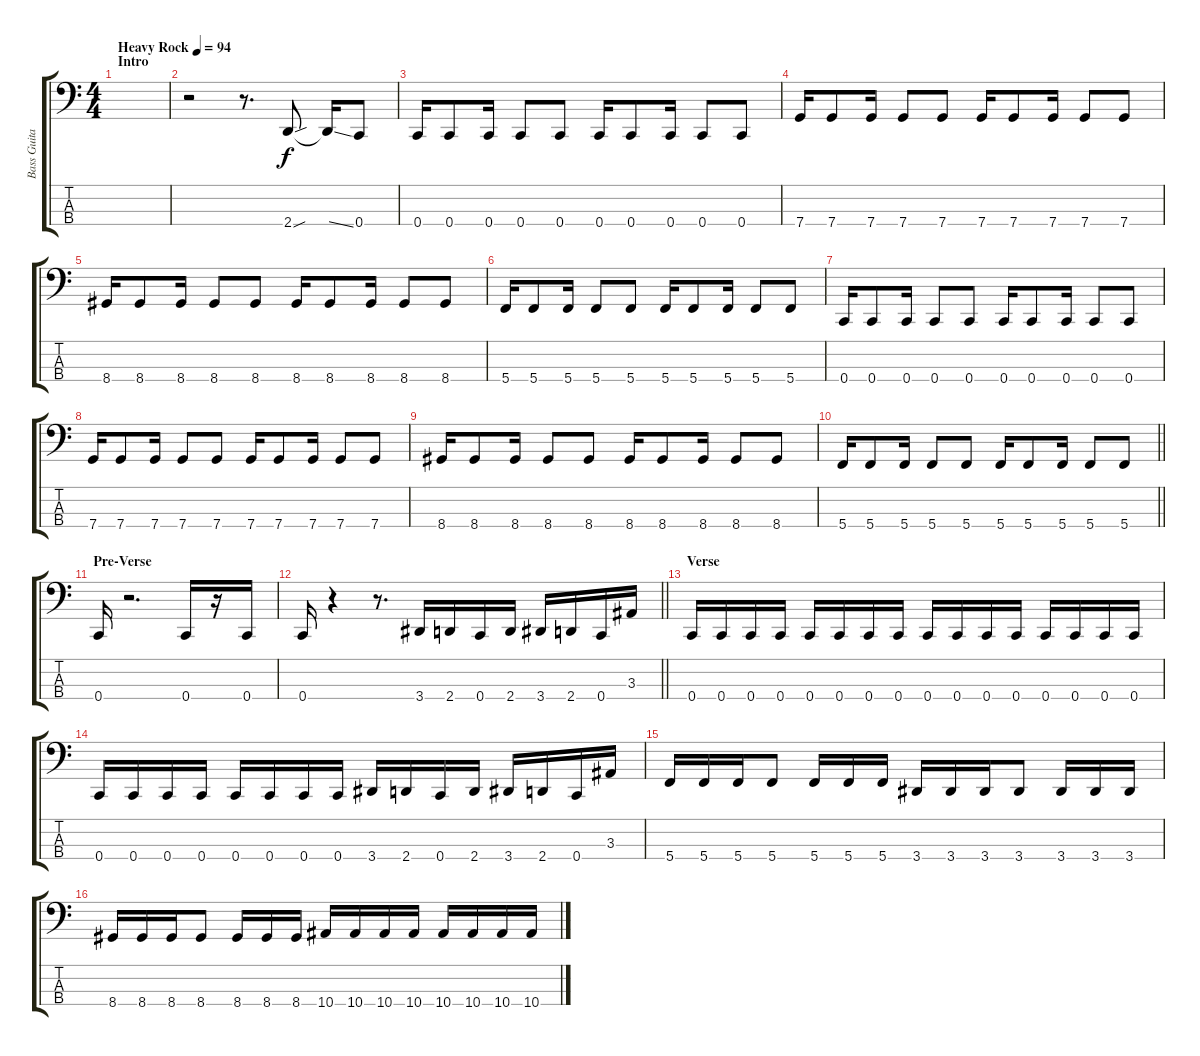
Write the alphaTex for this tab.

\track ("Bass Guitar (Marc McKnight)" "Bass Guita") {instrument electricbasspick}
\staff {score tabs}
\tuning (F2 C2 G1 C1) {hide}
\ts (4 4)
\section ("" "Intro")
\tempo (94 "Heavy Rock")
\clef f4
\ks c
|
r.2 r.8{d} 2.4{sou}.8 2.4{ss t}.16 0.4.8 |
0.4.16 0.4.8 0.4.16 0.4.8 0.4.8 0.4.16 0.4.8 0.4.16 0.4.8 0.4.8 |
7.4.16 7.4.8 7.4.16 7.4.8 7.4.8 7.4.16 7.4.8 7.4.16 7.4.8 7.4.8 |
8.4.16 8.4.8 8.4.16 8.4.8 8.4.8 8.4.16 8.4.8 8.4.16 8.4.8 8.4.8 |
5.4.16 5.4.8 5.4.16 5.4.8 5.4.8 5.4.16 5.4.8 5.4.16 5.4.8 5.4.8 |
0.4.16 0.4.8 0.4.16 0.4.8 0.4.8 0.4.16 0.4.8 0.4.16 0.4.8 0.4.8 |
7.4.16 7.4.8 7.4.16 7.4.8 7.4.8 7.4.16 7.4.8 7.4.16 7.4.8 7.4.8 |
8.4.16 8.4.8 8.4.16 8.4.8 8.4.8 8.4.16 8.4.8 8.4.16 8.4.8 8.4.8 |
\barLineRight lightlight
5.4.16 5.4.8 5.4.16 5.4.8 5.4.8 5.4.16 5.4.8 5.4.16 5.4.8 5.4.8 |
\section ("" "Pre-Verse")
0.4.16 r.2{d} 0.4.16 r.16 0.4.16 |
\barLineRight lightlight
0.4.16 r.4 r.8{d} 3.4.16 2.4.16 0.4.16 2.4.16 3.4.16 2.4.16 0.4.16 3.3.16 |
\section ("" "Verse")
0.4.16 0.4.16 0.4.16 0.4.16 0.4.16 0.4.16 0.4.16 0.4.16 0.4.16 0.4.16 0.4.16 0.4.16 0.4.16 0.4.16 0.4.16 0.4.16 |
0.4.16 0.4.16 0.4.16 0.4.16 0.4.16 0.4.16 0.4.16 0.4.16 3.4.16 2.4.16 0.4.16 2.4.16 3.4.16 2.4.16 0.4.16 3.3.16 |
5.4.16 5.4.16 5.4.16 5.4.8 5.4.16 5.4.16 5.4.16 3.4.16 3.4.16 3.4.16 3.4.8 3.4.16 3.4.16 3.4.16 |
8.4.16 8.4.16 8.4.16 8.4.8 8.4.16 8.4.16 8.4.16 10.4.16 10.4.16 10.4.16 10.4.16 10.4.16 10.4.16 10.4.16 10.4.16
